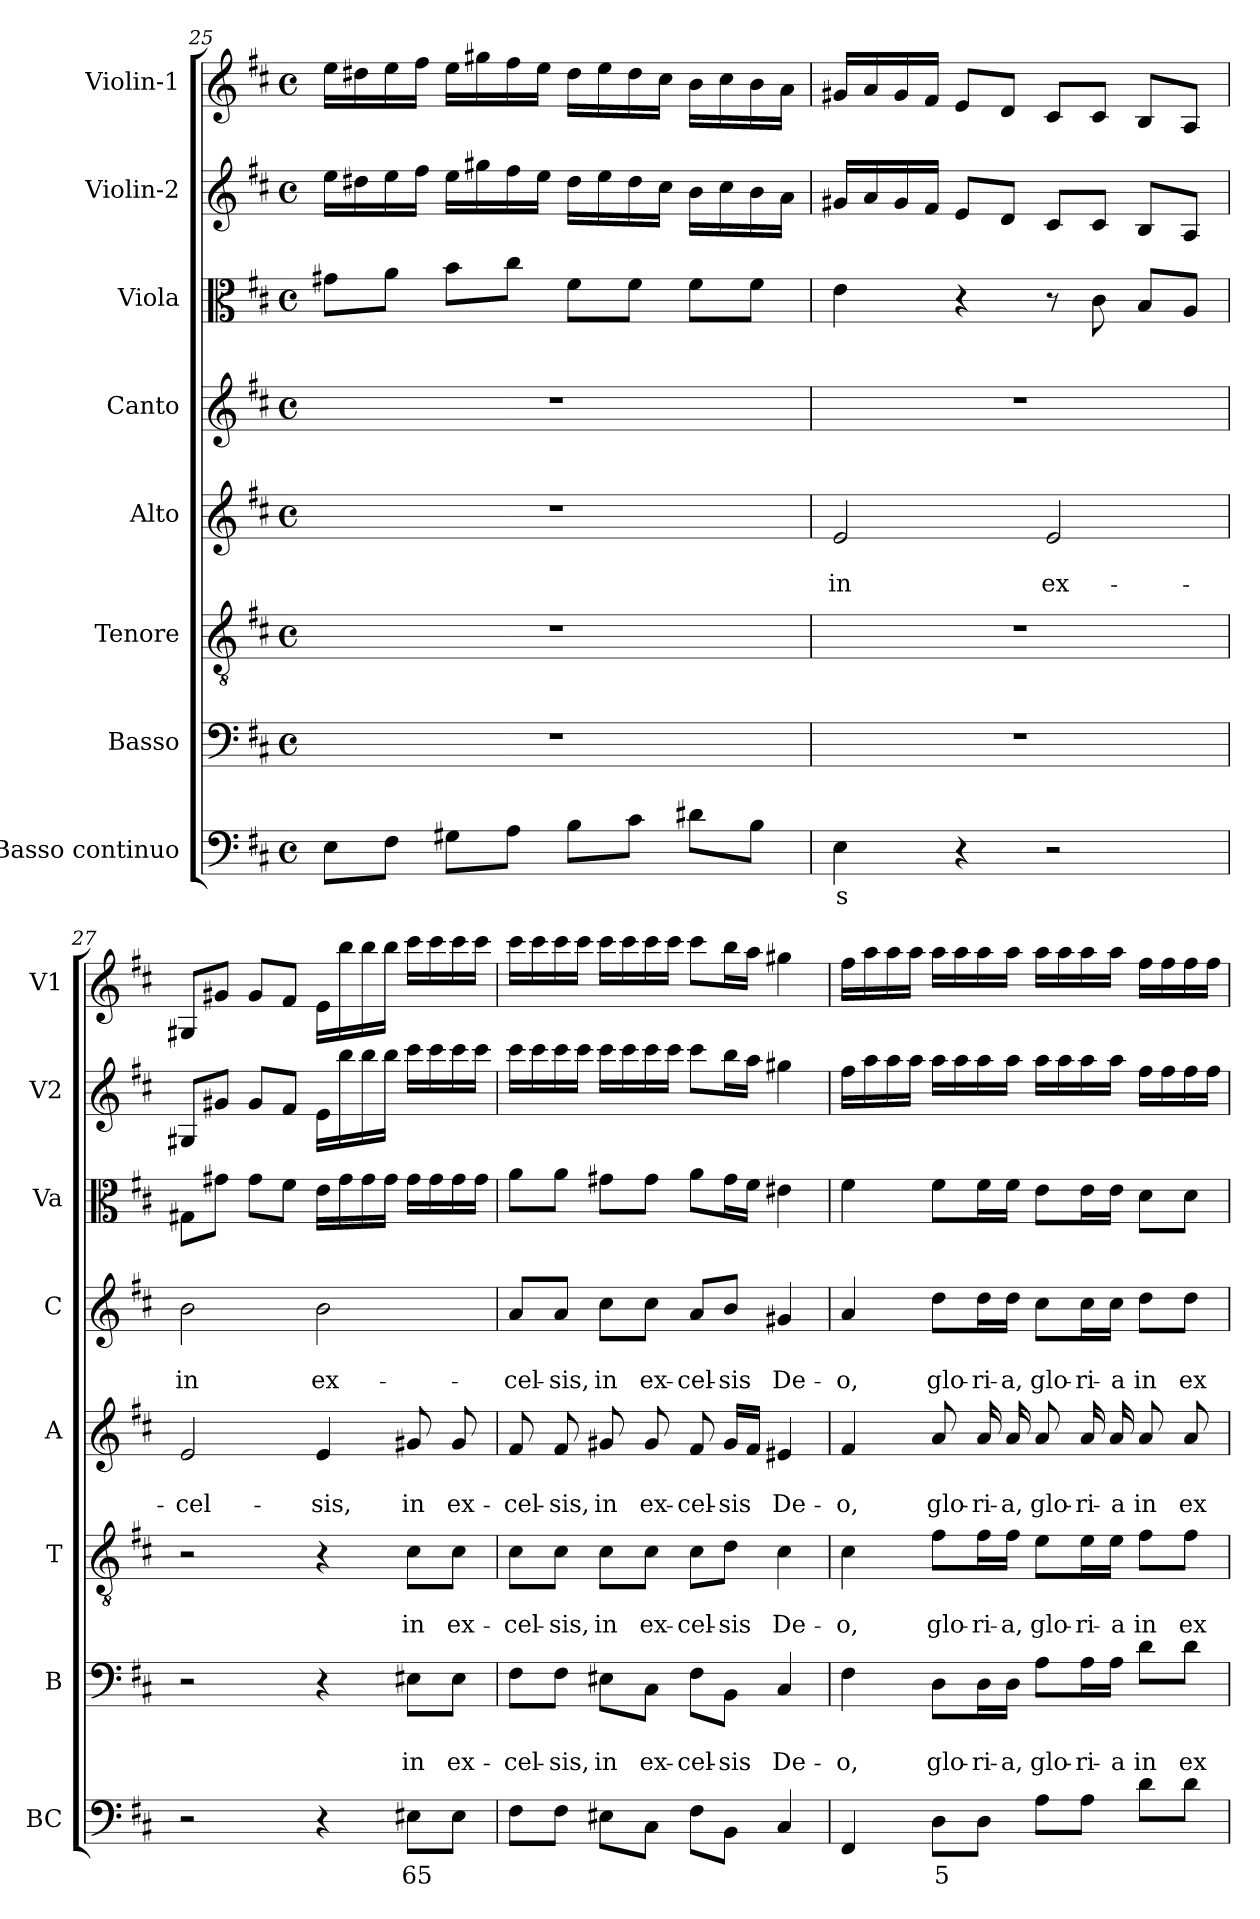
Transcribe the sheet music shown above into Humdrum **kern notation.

**kern	**text	**kern	**text	**text	**kern	**text	**text	**kern	**text	**text	**kern	**text	**text	**kern	**kern	**kern
*part8	*part8	*part7	*part7	*part7	*part6	*part6	*part6	*part5	*part5	*part5	*part4	*part4	*part4	*part3	*part2	*part1
*staff8	*staff8	*staff7	*staff7	*staff7	*staff6	*staff6	*staff6	*staff5	*staff5	*staff5	*staff4	*staff4	*staff4	*staff3	*staff2	*staff1
*I"Basso continuo	*	*I"Basso	*	*	*I"Tenore	*	*	*I"Alto	*	*	*I"Canto	*	*	*I"Viola	*I"Violin-2	*I"Violin-1
*I'BC	*	*I'B	*	*	*I'T	*	*	*I'A	*	*	*I'C	*	*	*I'Va	*I'V2	*I'V1
!!LO:LB:g=z
*clefF4	*	*clefF4	*	*	*clefGv2	*	*	*clefG2	*	*	*clefG2	*	*	*clefC3	*clefG2	*clefG2
*k[f#c#]	*	*k[f#c#]	*	*	*k[f#c#]	*	*	*k[f#c#]	*	*	*k[f#c#]	*	*	*k[f#c#]	*k[f#c#]	*k[f#c#]
*D:	*	*D:	*	*	*D:	*	*	*D:	*	*	*D:	*	*	*D:	*D:	*D:
*M4/4	*	*M4/4	*	*	*M4/4	*	*	*M4/4	*	*	*M4/4	*	*	*M4/4	*M4/4	*M4/4
*met(c)	*	*met(c)	*	*	*met(c)	*	*	*met(c)	*	*	*met(c)	*	*	*met(c)	*met(c)	*met(c)
=25	=25	=25	=25	=25	=25	=25	=25	=25	=25	=25	=25	=25	=25	=25	=25	=25
8E\L	.	1r	.	.	1r	.	.	1r	.	.	1r	.	.	8g#X\L	16ee\LL	16ee\LL
.	.	.	.	.	.	.	.	.	.	.	.	.	.	.	16dd#X\	16dd#X\
8F#\J	.	.	.	.	.	.	.	.	.	.	.	.	.	8a\J	16ee\	16ee\
.	.	.	.	.	.	.	.	.	.	.	.	.	.	.	16ff#\JJ	16ff#\JJ
8G#X\L	.	.	.	.	.	.	.	.	.	.	.	.	.	8b\L	16ee\LL	16ee\LL
.	.	.	.	.	.	.	.	.	.	.	.	.	.	.	16gg#X\	16gg#X\
8A\J	.	.	.	.	.	.	.	.	.	.	.	.	.	8cc#\J	16ff#\	16ff#\
.	.	.	.	.	.	.	.	.	.	.	.	.	.	.	16ee\JJ	16ee\JJ
8B\L	.	.	.	.	.	.	.	.	.	.	.	.	.	8f#\L	16dd#\LL	16dd#\LL
.	.	.	.	.	.	.	.	.	.	.	.	.	.	.	16ee\	16ee\
8c#\J	.	.	.	.	.	.	.	.	.	.	.	.	.	8f#\J	16dd#\	16dd#\
.	.	.	.	.	.	.	.	.	.	.	.	.	.	.	16cc#\JJ	16cc#\JJ
8d#X\L	.	.	.	.	.	.	.	.	.	.	.	.	.	8f#\L	16b\LL	16b\LL
.	.	.	.	.	.	.	.	.	.	.	.	.	.	.	16cc#\	16cc#\
8B\J	.	.	.	.	.	.	.	.	.	.	.	.	.	8f#\J	16b\	16b\
.	.	.	.	.	.	.	.	.	.	.	.	.	.	.	16a\JJ	16a\JJ
=26	=26	=26	=26	=26	=26	=26	=26	=26	=26	=26	=26	=26	=26	=26	=26	=26
!	!LO:LY:b	!	!	!	!	!	!	!	!	!LO:LY:b	!	!	!	!	!	!
4E\	s	1r	.	.	1r	.	.	2e/	.	in	1r	.	.	4e\	16g#X/LL	16g#X/LL
.	.	.	.	.	.	.	.	.	.	.	.	.	.	.	16a/	16a/
.	.	.	.	.	.	.	.	.	.	.	.	.	.	.	16g#/	16g#/
.	.	.	.	.	.	.	.	.	.	.	.	.	.	.	16f#/JJ	16f#/JJ
4r	.	.	.	.	.	.	.	.	.	.	.	.	.	4r	8e/L	8e/L
.	.	.	.	.	.	.	.	.	.	.	.	.	.	.	8d/J	8d/J
!	!	!	!	!	!	!	!	!	!	!LO:LY:b	!	!	!	!	!	!
2r	.	.	.	.	.	.	.	2e/	.	ex-	.	.	.	8r	8c#/L	8c#/L
.	.	.	.	.	.	.	.	.	.	.	.	.	.	8c#\	8c#/J	8c#/J
.	.	.	.	.	.	.	.	.	.	.	.	.	.	8B/L	8B/L	8B/L
.	.	.	.	.	.	.	.	.	.	.	.	.	.	8A/J	8A/J	8A/J
=27	=27	=27	=27	=27	=27	=27	=27	=27	=27	=27	=27	=27	=27	=27	=27	=27
!	!	!	!	!	!	!	!	!	!	!LO:LY:b	!	!	!LO:LY:b	!	!	!
2r	.	2r	.	.	2r	.	.	2e/	.	-cel-	2b\	.	in	8G#X\L	8G#X/L	8G#X/L
.	.	.	.	.	.	.	.	.	.	.	.	.	.	8g#X\J	8g#X/J	8g#X/J
.	.	.	.	.	.	.	.	.	.	.	.	.	.	8g#\L	8g#/L	8g#/L
.	.	.	.	.	.	.	.	.	.	.	.	.	.	8f#\J	8f#/J	8f#/J
!	!	!	!	!	!	!	!	!	!	!LO:LY:b	!	!	!LO:LY:b	!	!	!
4r	.	4r	.	.	4r	.	.	4e/	.	-sis,	2b\	.	ex-	16e\LL	16e\LL	16e\LL
.	.	.	.	.	.	.	.	.	.	.	.	.	.	16g#\	16bb\	16bb\
.	.	.	.	.	.	.	.	.	.	.	.	.	.	16g#\	16bb\	16bb\
.	.	.	.	.	.	.	.	.	.	.	.	.	.	16g#\JJ	16bb\JJ	16bb\JJ
!	!LO:LY:b	!	!	!LO:LY:b	!	!	!LO:LY:b	!	!	!LO:LY:b	!	!	!	!	!	!
8E#X\L	65	8E#X\L	.	in	8c#\L	.	in	8g#X/	.	in	.	.	.	16g#\LL	16ccc#\LL	16ccc#\LL
.	.	.	.	.	.	.	.	.	.	.	.	.	.	16g#\	16ccc#\	16ccc#\
!	!	!	!	!LO:LY:b	!	!	!LO:LY:b	!	!	!LO:LY:b	!	!	!	!	!	!
8E#\J	.	8E#\J	.	ex-	8c#\J	.	ex-	8g#/	.	ex-	.	.	.	16g#\	16ccc#\	16ccc#\
.	.	.	.	.	.	.	.	.	.	.	.	.	.	16g#\JJ	16ccc#\JJ	16ccc#\JJ
=28	=28	=28	=28	=28	=28	=28	=28	=28	=28	=28	=28	=28	=28	=28	=28	=28
!	!	!	!	!LO:LY:b	!	!	!LO:LY:b	!	!	!LO:LY:b	!	!	!LO:LY:b	!	!	!
8F#\L	.	8F#\L	.	-cel-	8c#\L	.	-cel-	8f#/	.	-cel-	8a/L	.	-cel-	8a\L	16ccc#\LL	16ccc#\LL
.	.	.	.	.	.	.	.	.	.	.	.	.	.	.	16ccc#\	16ccc#\
!	!	!	!	!LO:LY:b	!	!	!LO:LY:b	!	!	!LO:LY:b	!	!	!LO:LY:b	!	!	!
8F#\J	.	8F#\J	.	-sis,	8c#\J	.	-sis,	8f#/	.	-sis,	8a/J	.	-sis,	8a\J	16ccc#\	16ccc#\
.	.	.	.	.	.	.	.	.	.	.	.	.	.	.	16ccc#\JJ	16ccc#\JJ
!	!	!	!	!LO:LY:b	!	!	!LO:LY:b	!	!	!LO:LY:b	!	!	!LO:LY:b	!	!	!
8E#X\L	.	8E#X\L	.	in	8c#\L	.	in	8g#X/	.	in	8cc#\L	.	in	8g#X\L	16ccc#\LL	16ccc#\LL
.	.	.	.	.	.	.	.	.	.	.	.	.	.	.	16ccc#\	16ccc#\
!	!	!	!	!LO:LY:b	!	!	!LO:LY:b	!	!	!LO:LY:b	!	!	!LO:LY:b	!	!	!
8C#\J	.	8C#\J	.	ex-	8c#\J	.	ex-	8g#/	.	ex-	8cc#\J	.	ex-	8g#\J	16ccc#\	16ccc#\
.	.	.	.	.	.	.	.	.	.	.	.	.	.	.	16ccc#\JJ	16ccc#\JJ
!	!	!	!	!LO:LY:b	!	!	!LO:LY:b	!	!	!LO:LY:b	!	!	!LO:LY:b	!	!	!
8F#\L	.	8F#\L	.	-cel-	8c#\L	.	-cel-	8f#/	.	-cel-	8a/L	.	-cel-	8a\L	8ccc#\L	8ccc#\L
!	!	!	!	!LO:LY:b	!	!	!LO:LY:b	!	!	!LO:LY:b	!	!	!LO:LY:b	!	!	!
8BB\J	.	8BB\J	.	-sis	8d\J	.	-sis	16g#/LL	.	-sis	8b/J	.	-sis	16g#\L	16bb\L	16bb\L
.	.	.	.	.	.	.	.	16f#/JJ	.	.	.	.	.	16f#\JJ	16aa\JJ	16aa\JJ
!	!	!	!	!LO:LY:b	!	!	!LO:LY:b	!	!	!LO:LY:b	!	!	!LO:LY:b	!	!	!
4C#/	.	4C#/	.	De-	4c#\	.	De-	4e#X/	.	De-	4g#X/	.	De-	4e#X\	4gg#X\	4gg#X\
!!LO:PB:g=z
=29	=29	=29	=29	=29	=29	=29	=29	=29	=29	=29	=29	=29	=29	=29	=29	=29
!	!	!	!	!LO:LY:b	!	!	!LO:LY:b	!	!	!LO:LY:b	!	!	!LO:LY:b	!	!	!
4FF#/	.	4F#\	.	-o,	4c#\	.	-o,	4f#/	.	-o,	4a/	.	-o,	4f#\	16ff#\LL	16ff#\LL
.	.	.	.	.	.	.	.	.	.	.	.	.	.	.	16aa\	16aa\
.	.	.	.	.	.	.	.	.	.	.	.	.	.	.	16aa\	16aa\
.	.	.	.	.	.	.	.	.	.	.	.	.	.	.	16aa\JJ	16aa\JJ
!	!LO:LY:b	!	!	!LO:LY:b	!	!	!LO:LY:b	!	!	!LO:LY:b	!	!	!LO:LY:b	!	!	!
8D\L	5	8D\L	.	glo-	8f#\L	.	glo-	8a/	.	glo-	8dd\L	.	glo-	8f#\L	16aa\LL	16aa\LL
.	.	.	.	.	.	.	.	.	.	.	.	.	.	.	16aa\	16aa\
!	!	!	!	!LO:LY:b	!	!	!LO:LY:b	!	!	!LO:LY:b	!	!	!LO:LY:b	!	!	!
8D\J	.	16D\L	.	-ri-	16f#\L	.	-ri-	16a/	.	-ri-	16dd\L	.	-ri-	16f#\L	16aa\	16aa\
!	!	!	!	!LO:LY:b	!	!	!LO:LY:b	!	!	!LO:LY:b	!	!	!LO:LY:b	!	!	!
.	.	16D\JJ	.	-a,	16f#\JJ	.	-a,	16a/	.	-a,	16dd\JJ	.	-a,	16f#\JJ	16aa\JJ	16aa\JJ
!	!	!	!	!LO:LY:b	!	!	!LO:LY:b	!	!	!LO:LY:b	!	!	!LO:LY:b	!	!	!
8A\L	.	8A\L	.	glo-	8e\L	.	glo-	8a/	.	glo-	8cc#\L	.	glo-	8e\L	16aa\LL	16aa\LL
.	.	.	.	.	.	.	.	.	.	.	.	.	.	.	16aa\	16aa\
!	!	!	!	!LO:LY:b	!	!	!LO:LY:b	!	!	!LO:LY:b	!	!	!LO:LY:b	!	!	!
8A\J	.	16A\L	.	-ri-	16e\L	.	-ri-	16a/	.	-ri-	16cc#\L	.	-ri-	16e\L	16aa\	16aa\
!	!	!	!	!LO:LY:b	!	!	!LO:LY:b	!	!	!LO:LY:b	!	!	!LO:LY:b	!	!	!
.	.	16A\JJ	.	-a	16e\JJ	.	-a	16a/	.	-a	16cc#\JJ	.	-a	16e\JJ	16aa\JJ	16aa\JJ
!	!	!	!	!LO:LY:b	!	!	!LO:LY:b	!	!	!LO:LY:b	!	!	!LO:LY:b	!	!	!
8d\L	.	8d\L	.	in	8f#\L	.	in	8a/	.	in	8dd\L	.	in	8d\L	16ff#\LL	16ff#\LL
.	.	.	.	.	.	.	.	.	.	.	.	.	.	.	16ff#\	16ff#\
!	!	!	!	!LO:LY:b	!	!	!LO:LY:b	!	!	!LO:LY:b	!	!	!LO:LY:b	!	!	!
8d\J	.	8d\J	.	ex-	8f#\J	.	ex-	8a/	.	ex-	8dd\J	.	ex-	8d\J	16ff#\	16ff#\
.	.	.	.	.	.	.	.	.	.	.	.	.	.	.	16ff#\JJ	16ff#\JJ
=	=	=	=	=	=	=	=	=	=	=	=	=	=	=	=	=
*-	*-	*-	*-	*-	*-	*-	*-	*-	*-	*-	*-	*-	*-	*-	*-	*-
